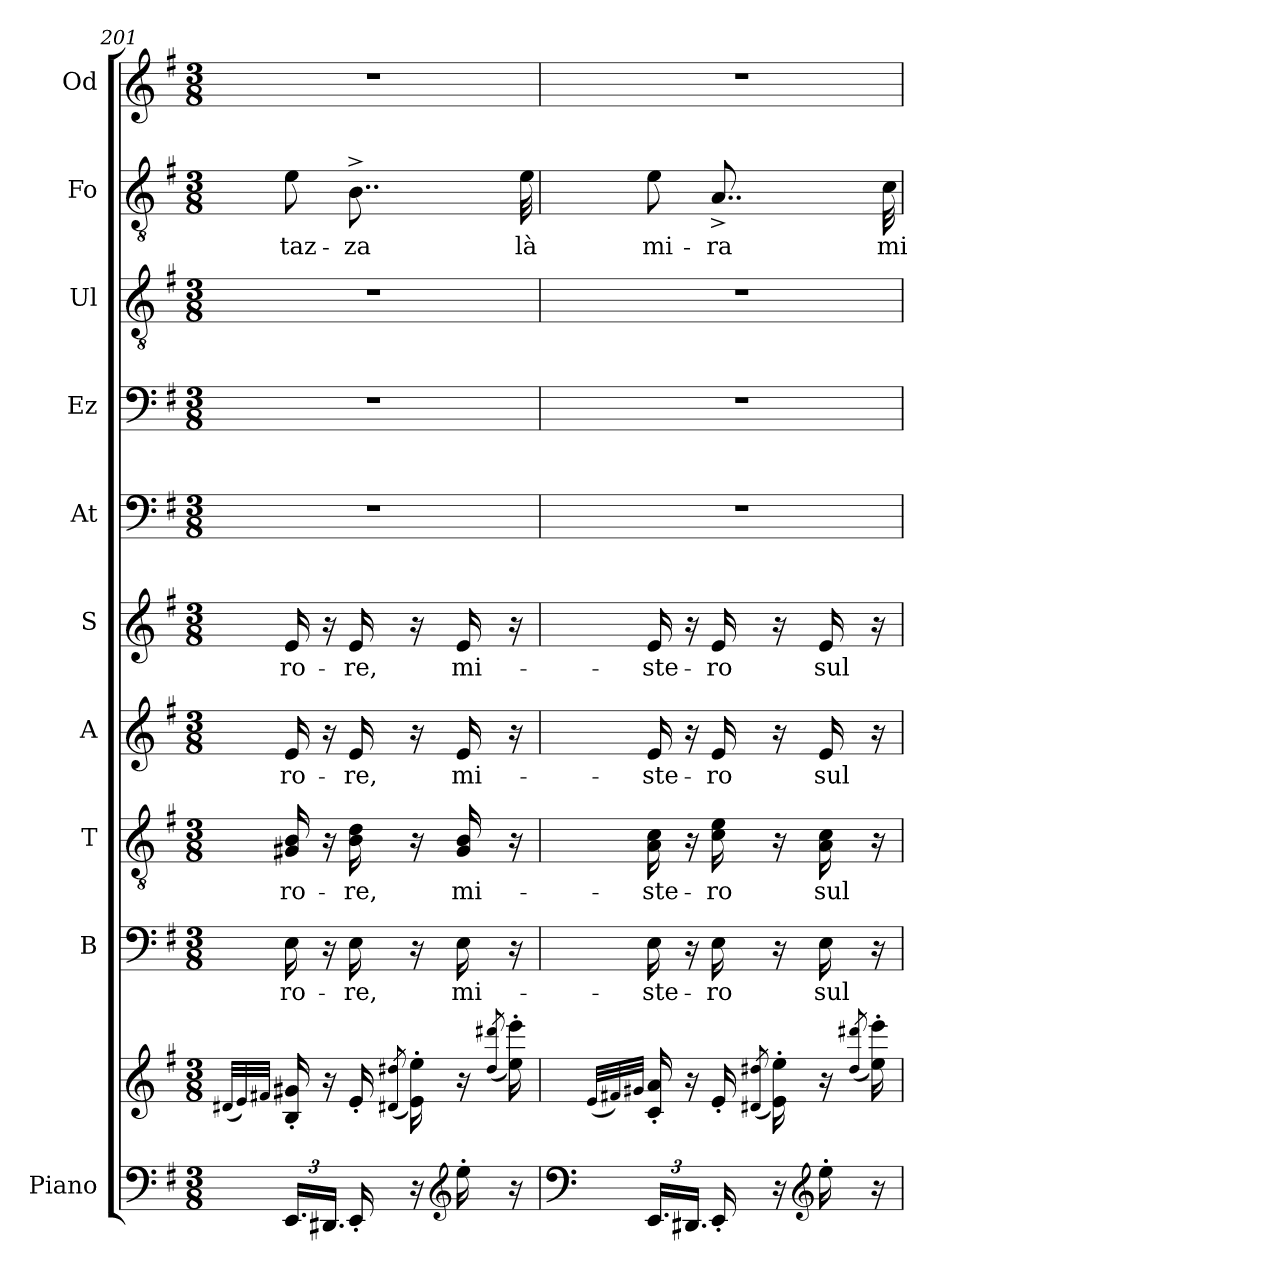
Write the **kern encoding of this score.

**kern	**kern	**kern	**text	**kern	**text	**kern	**text	**kern	**text	**kern	**kern	**kern	**kern	**text	**kern
*part10	*part10	*part9	*part9	*part8	*part8	*part7	*part7	*part6	*part6	*part5	*part4	*part3	*part2	*part2	*part1
*staff11	*staff10	*staff9	*staff9	*staff8	*staff8	*staff7	*staff7	*staff6	*staff6	*staff5	*staff4	*staff3	*staff2	*staff2	*staff1
*I"Piano	*	*I"B	*	*I"T	*	*I"A	*	*I"S	*	*I"At	*I"Ez	*I"Ul	*I"Fo	*	*I"Od
*I'Pno	*	*I'B	*	*I'T	*	*I'A	*	*I'S	*	*I'At	*I'Ez	*I'Ul	*I'Fo	*	*I'Od
*clefF4	*clefG2	*clefF4	*	*clefGv2	*	*clefG2	*	*clefG2	*	*clefF4	*clefF4	*clefGv2	*clefGv2	*	*clefG2
*k[f#]	*k[f#]	*k[f#]	*	*k[f#]	*	*k[f#]	*	*k[f#]	*	*k[f#]	*k[f#]	*k[f#]	*k[f#]	*	*k[f#]
*M3/8	*M3/8	*M3/8	*	*M3/8	*	*M3/8	*	*M3/8	*	*M3/8	*M3/8	*M3/8	*M3/8	*	*M3/8
=201	=201	=201	=201	=201	=201	=201	=201	=201	=201	=201	=201	=201	=201	=201	=201
.	(<32qd#X/LLL	.	.	.	.	.	.	.	.	.	.	.	.	.	.
.	32qe/)	.	.	.	.	.	.	.	.	.	.	.	.	.	.
.	32qf#X/JJJ	.	.	.	.	.	.	.	.	.	.	.	.	.	.
!	!	!	!LO:LY:b	!	!LO:LY:b	!	!LO:LY:b	!	!LO:LY:b	!	!	!	!	!LO:LY:b	!
24.EE/L	16B/' 16g#X/'	16E\	-ro-	16G#X!/ 16B/	-ro-	16e/	-ro-	16e/	-ro-	4.r	4.r	4.r	8e\	taz-	4.r
24.DD#X/J	16r	16r	.	16r	.	16r	.	16r	.	.	.	.	.	.	.
!	!	!	!LO:LY:b	!	!LO:LY:b	!	!LO:LY:b	!	!LO:LY:b	!	!	!	!	!LO:LY:b	!
16EE'/	16e'/	16E\	-re,	16B!\ 16d\	-re,	16e/	-re,	16e/	-re,	.	.	.	8..B^\	-za	.
.	(<8qd#X/ 8qdd#X/	.	.	.	.	.	.	.	.	.	.	.	.	.	.
16r	16e\' 16ee\')	16r	.	16r	.	16r	.	16r	.	.	.	.	.	.	.
*clefG2	*	*	*	*	*	*	*	*	*	*	*	*	*	*	*
!	!	!	!LO:LY:b	!	!LO:LY:b	!	!LO:LY:b	!	!LO:LY:b	!	!	!	!	!	!
16ee'\	16r	16E\	mi-	16G#!/ 16B/	mi-	16e/	mi-	16e/	mi-	.	.	.	.	.	.
.	(<8qdd#/ 8qddd#X/	.	.	.	.	.	.	.	.	.	.	.	.	.	.
16r	16ee\' 16eee\')	16r	.	16r	.	16r	.	16r	.	.	.	.	.	.	.
!	!	!	!	!	!	!	!	!	!	!	!	!	!	!LO:LY:b	!
.	.	.	.	.	.	.	.	.	.	.	.	.	32e\	là	.
=202	=202	=202	=202	=202	=202	=202	=202	=202	=202	=202	=202	=202	=202	=202	=202
*clefF4	*	*	*	*	*	*	*	*	*	*	*	*	*	*	*
.	(<32qe/LLL	.	.	.	.	.	.	.	.	.	.	.	.	.	.
.	32qf#X/)	.	.	.	.	.	.	.	.	.	.	.	.	.	.
.	32qg#X/JJJ	.	.	.	.	.	.	.	.	.	.	.	.	.	.
!	!	!	!LO:LY:b	!	!LO:LY:b	!	!LO:LY:b	!	!LO:LY:b	!	!	!	!	!LO:LY:b	!
24.EE/L	16c/' 16a/'	16E\	-ste-	16A!\ 16c\	-ste-	16e/	-ste-	16e/	-ste-	4.r	4.r	4.r	8e\	mi-	4.r
24.DD#X/J	16r	16r	.	16r	.	16r	.	16r	.	.	.	.	.	.	.
!	!	!	!LO:LY:b	!	!LO:LY:b	!	!LO:LY:b	!	!LO:LY:b	!	!	!	!	!LO:LY:b	!
16EE'/	16e'/	16E\	-ro	16c!\ 16e\	-ro	16e/	-ro	16e/	-ro	.	.	.	8..A^/	-ra	.
.	(<8qd#X/ 8qdd#X/	.	.	.	.	.	.	.	.	.	.	.	.	.	.
16r	16e\' 16ee\')	16r	.	16r	.	16r	.	16r	.	.	.	.	.	.	.
*clefG2	*	*	*	*	*	*	*	*	*	*	*	*	*	*	*
!	!	!	!LO:LY:b	!	!LO:LY:b	!	!LO:LY:b	!	!LO:LY:b	!	!	!	!	!	!
16ee'\	16r	16E\	sul-	16A!\ 16c\	sul-	16e/	sul-	16e/	sul-	.	.	.	.	.	.
.	(<8qdd#/ 8qddd#X/	.	.	.	.	.	.	.	.	.	.	.	.	.	.
16r	16ee\' 16eee\')	16r	.	16r	.	16r	.	16r	.	.	.	.	.	.	.
!	!	!	!	!	!	!	!	!	!	!	!	!	!	!LO:LY:b	!
.	.	.	.	.	.	.	.	.	.	.	.	.	32c\	mi-	.
=	=	=	=	=	=	=	=	=	=	=	=	=	=	=	=
*-	*-	*-	*-	*-	*-	*-	*-	*-	*-	*-	*-	*-	*-	*-	*-
